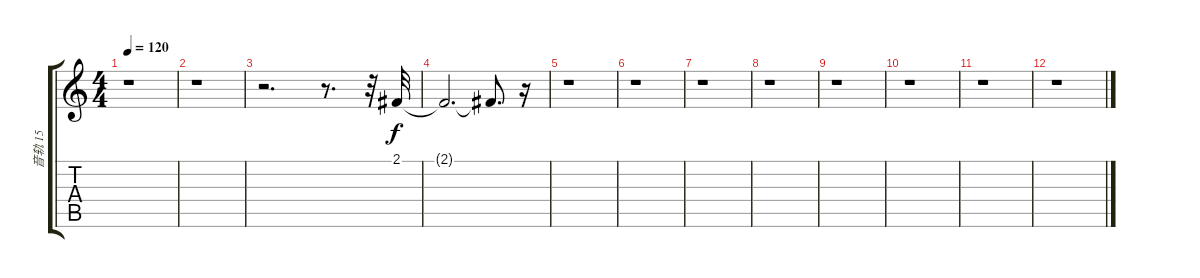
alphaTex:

\track ("音轨 15" "音轨 15") {instrument fx5brightness}
\staff {score tabs}
\tuning (E4 B3 G3 D3 A2 E2) {hide}
\ts (4 4)
\tempo 120
\clef g2
\ks c
r.1{dy f} |
r.1 |
r.2{d} r.8{d} r.32 2.1.32 |
2.1{t}.2{d} 2.1{t}.8{d} r.16 |
r.1 |
r.1 |
r.1 |
r.1 |
r.1 |
r.1 |
r.1 |
r.1
